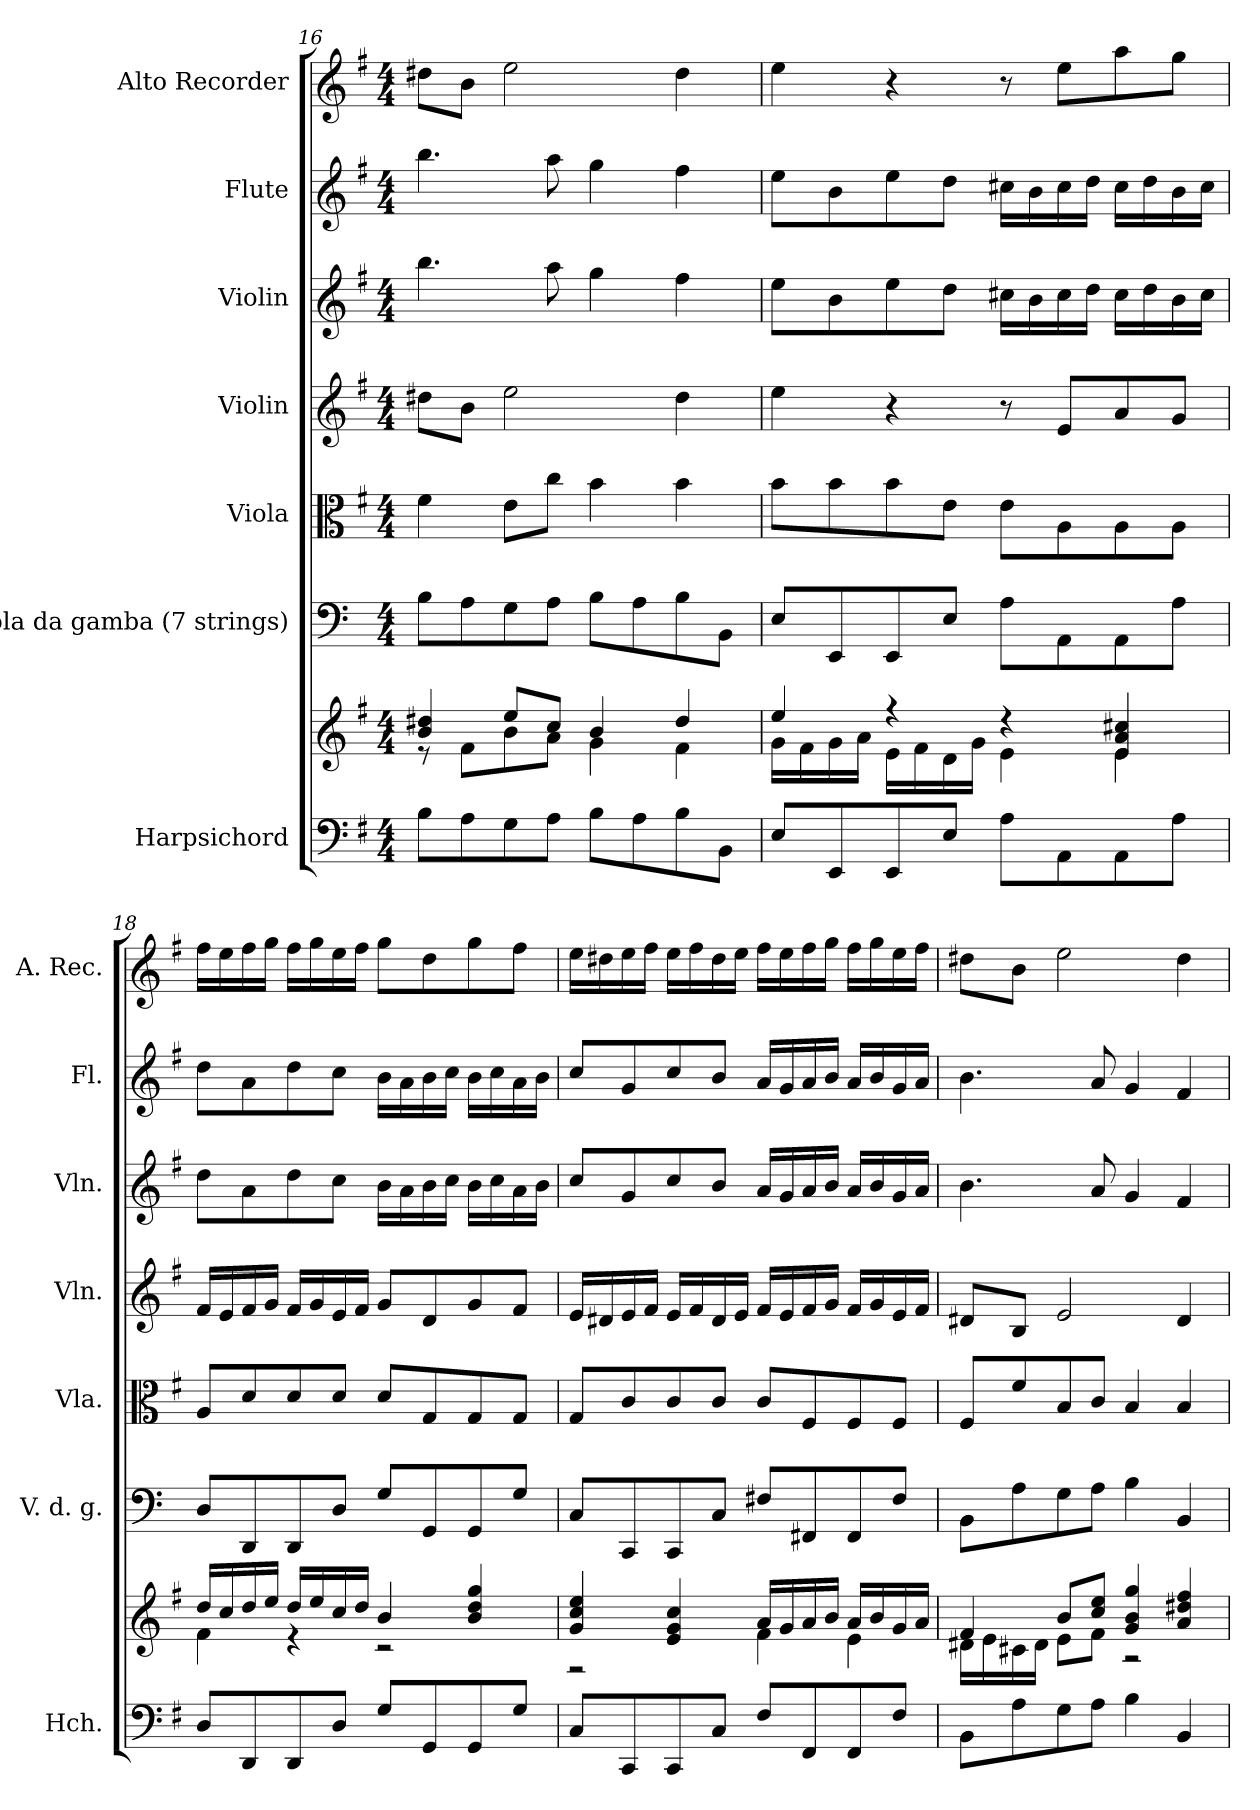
**kern	**kern	**kern	**kern	**kern	**kern	**kern	**kern
*part7	*part7	*part6	*part5	*part4	*part3	*part2	*part1
*staff8	*staff7	*staff6	*staff5	*staff4	*staff3	*staff2	*staff1
*I"Harpsichord	*	*I"Viola da gamba (7 strings)	*I"Viola	*I"Violin	*I"Violin	*I"Flute	*I"Alto Recorder
*I'Hch.	*	*I'V. d. g.	*I'Vla.	*I'Vln.	*I'Vln.	*I'Fl.	*I'A. Rec.
!!LO:PB:g=z
*clefF4	*clefG2	*clefF4	*clefC3	*clefG2	*clefG2	*clefG2	*clefG2
*k[f#]	*k[f#]	*k[]	*k[f#]	*k[f#]	*k[f#]	*k[f#]	*k[f#]
*M4/4	*M4/4	*M4/4	*M4/4	*M4/4	*M4/4	*M4/4	*M4/4
=16	=16	=16	=16	=16	=16	=16	=16
*	*^	*	*	*	*	*	*
8B\L	4b/ 4dd#X/	8r	8B\L	4f#\	8dd#X\L	4.bb\	4.bb\	8dd#X\L
8A\	.	8f#\L	8A\	.	8b\J	.	.	8b\J
8G\	8ee/L	8b\	8G\	8e\L	2ee\	.	.	2ee\
8A\J	8cc/J	8a\J	8A\J	8cc\J	.	8aa\	8aa\	.
8B\L	4b/	4g\	8B\L	4b\	.	4gg\	4gg\	.
8A\	.	.	8A\	.	.	.	.	.
8B\	4dd#/	4f#\	8B\	4b\	4dd#\	4ff#\	4ff#\	4dd#\
8BB\J	.	.	8BB\J	.	.	.	.	.
=17	=17	=17	=17	=17	=17	=17	=17	=17
8E/L	4ee/	16g\LL	8E/L	8b\L	4ee\	8ee\L	8ee\L	4ee\
.	.	16f#\	.	.	.	.	.	.
8EE/	.	16g\	8EE/	8b\	.	8b\	8b\	.
.	.	16a\JJ	.	.	.	.	.	.
8EE/	4r	16e\LL	8EE/	8b\	4r	8ee\	8ee\	4r
.	.	16f#\	.	.	.	.	.	.
8E/J	.	16d\	8E/J	8e\J	.	8dd\J	8dd\J	.
.	.	16g\JJ	.	.	.	.	.	.
8A\L	4r	4e\	8A\L	8e\L	8r	16cc#X\LL	16cc#X\LL	8r
.	.	.	.	.	.	16b\	16b\	.
8AA\	.	.	8AA\	8A\	8e/L	16cc#\	16cc#\	8ee\L
.	.	.	.	.	.	16dd\JJ	16dd\JJ	.
8AA\	4e/ 4a/ 4cc#X/	4e\	8AA\	8A\	8a/	16cc#\LL	16cc#\LL	8aa\
.	.	.	.	.	.	16dd\	16dd\	.
8A\J	.	.	8A\J	8A\J	8g/J	16b\	16b\	8gg\J
.	.	.	.	.	.	16cc#\JJ	16cc#\JJ	.
=18	=18	=18	=18	=18	=18	=18	=18	=18
8D/L	16dd/LL	4f#\	8D/L	8A/L	16f#/LL	8dd\L	8dd\L	16ff#\LL
.	16cc/	.	.	.	16e/	.	.	16ee\
8DD/	16dd/	.	8DD/	8d/	16f#/	8a\	8a\	16ff#\
.	16ee/JJ	.	.	.	16g/JJ	.	.	16gg\JJ
8DD/	16dd/LL	4r	8DD/	8d/	16f#/LL	8dd\	8dd\	16ff#\LL
.	16ee/	.	.	.	16g/	.	.	16gg\
8D/J	16cc/	.	8D/J	8d/J	16e/	8cc\J	8cc\J	16ee\
.	16dd/JJ	.	.	.	16f#/JJ	.	.	16ff#\JJ
8G/L	4b/	2r	8G/L	8d/L	8g/L	16b\LL	16b\LL	8gg\L
.	.	.	.	.	.	16a\	16a\	.
8GG/	.	.	8GG/	8G/	8d/	16b\	16b\	8dd\
.	.	.	.	.	.	16cc\JJ	16cc\JJ	.
8GG/	4b/ 4dd/ 4gg/	.	8GG/	8G/	8g/	16b\LL	16b\LL	8gg\
.	.	.	.	.	.	16cc\	16cc\	.
8G/J	.	.	8G/J	8G/J	8f#/J	16a\	16a\	8ff#\J
.	.	.	.	.	.	16b\JJ	16b\JJ	.
!!LO:PB:g=z
=19	=19	=19	=19	=19	=19	=19	=19	=19
8C/L	4g/ 4cc/ 4ee/	2r	8C/L	8G/L	16e/LL	8cc/L	8cc/L	16ee\LL
.	.	.	.	.	16d#X/	.	.	16dd#X\
8CC/	.	.	8CC/	8c/	16e/	8g/	8g/	16ee\
.	.	.	.	.	16f#/JJ	.	.	16ff#\JJ
8CC/	4e/ 4g/ 4cc/	.	8CC/	8c/	16e/LL	8cc/	8cc/	16ee\LL
.	.	.	.	.	16f#/	.	.	16ff#\
8C/J	.	.	8C/J	8c/J	16d#/	8b/J	8b/J	16dd#\
.	.	.	.	.	16e/JJ	.	.	16ee\JJ
8F#/L	16a/LL	4f#\	8F#X/L	8c/L	16f#/LL	16a/LL	16a/LL	16ff#\LL
.	16g/	.	.	.	16e/	16g/	16g/	16ee\
8FF#/	16a/	.	8FF#X/	8F#/	16f#/	16a/	16a/	16ff#\
.	16b/JJ	.	.	.	16g/JJ	16b/JJ	16b/JJ	16gg\JJ
8FF#/	16a/LL	4e\	8FF#/	8F#/	16f#/LL	16a/LL	16a/LL	16ff#\LL
.	16b/	.	.	.	16g/	16b/	16b/	16gg\
8F#/J	16g/	.	8F#/J	8F#/J	16e/	16g/	16g/	16ee\
.	16a/JJ	.	.	.	16f#/JJ	16a/JJ	16a/JJ	16ff#\JJ
=20	=20	=20	=20	=20	=20	=20	=20	=20
8BB\L	4f#/	16d#X\LL	8BB\L	8F#/L	8d#X/L	4.b\	4.b\	8dd#X\L
.	.	16e\	.	.	.	.	.	.
8A\	.	16c#X\	8A\	8f#/	8B/J	.	.	8b\J
.	.	16d#\JJ	.	.	.	.	.	.
8G\	8b/L	8e\L	8G\	8B/	2e/	.	.	2ee\
8A\J	8cc/ 8ee/J	8f#\J	8A\J	8c/J	.	8a/	8a/	.
4B\	4g/ 4b/ 4gg/	2r	4B\	4B/	.	4g/	4g/	.
4BB/	4a/ 4dd#X/ 4ff#/	.	4BB/	4B/	4d#/	4f#/	4f#/	4dd#\
*	*v	*v	*	*	*	*	*	*
=	=	=	=	=	=	=	=
*-	*-	*-	*-	*-	*-	*-	*-
